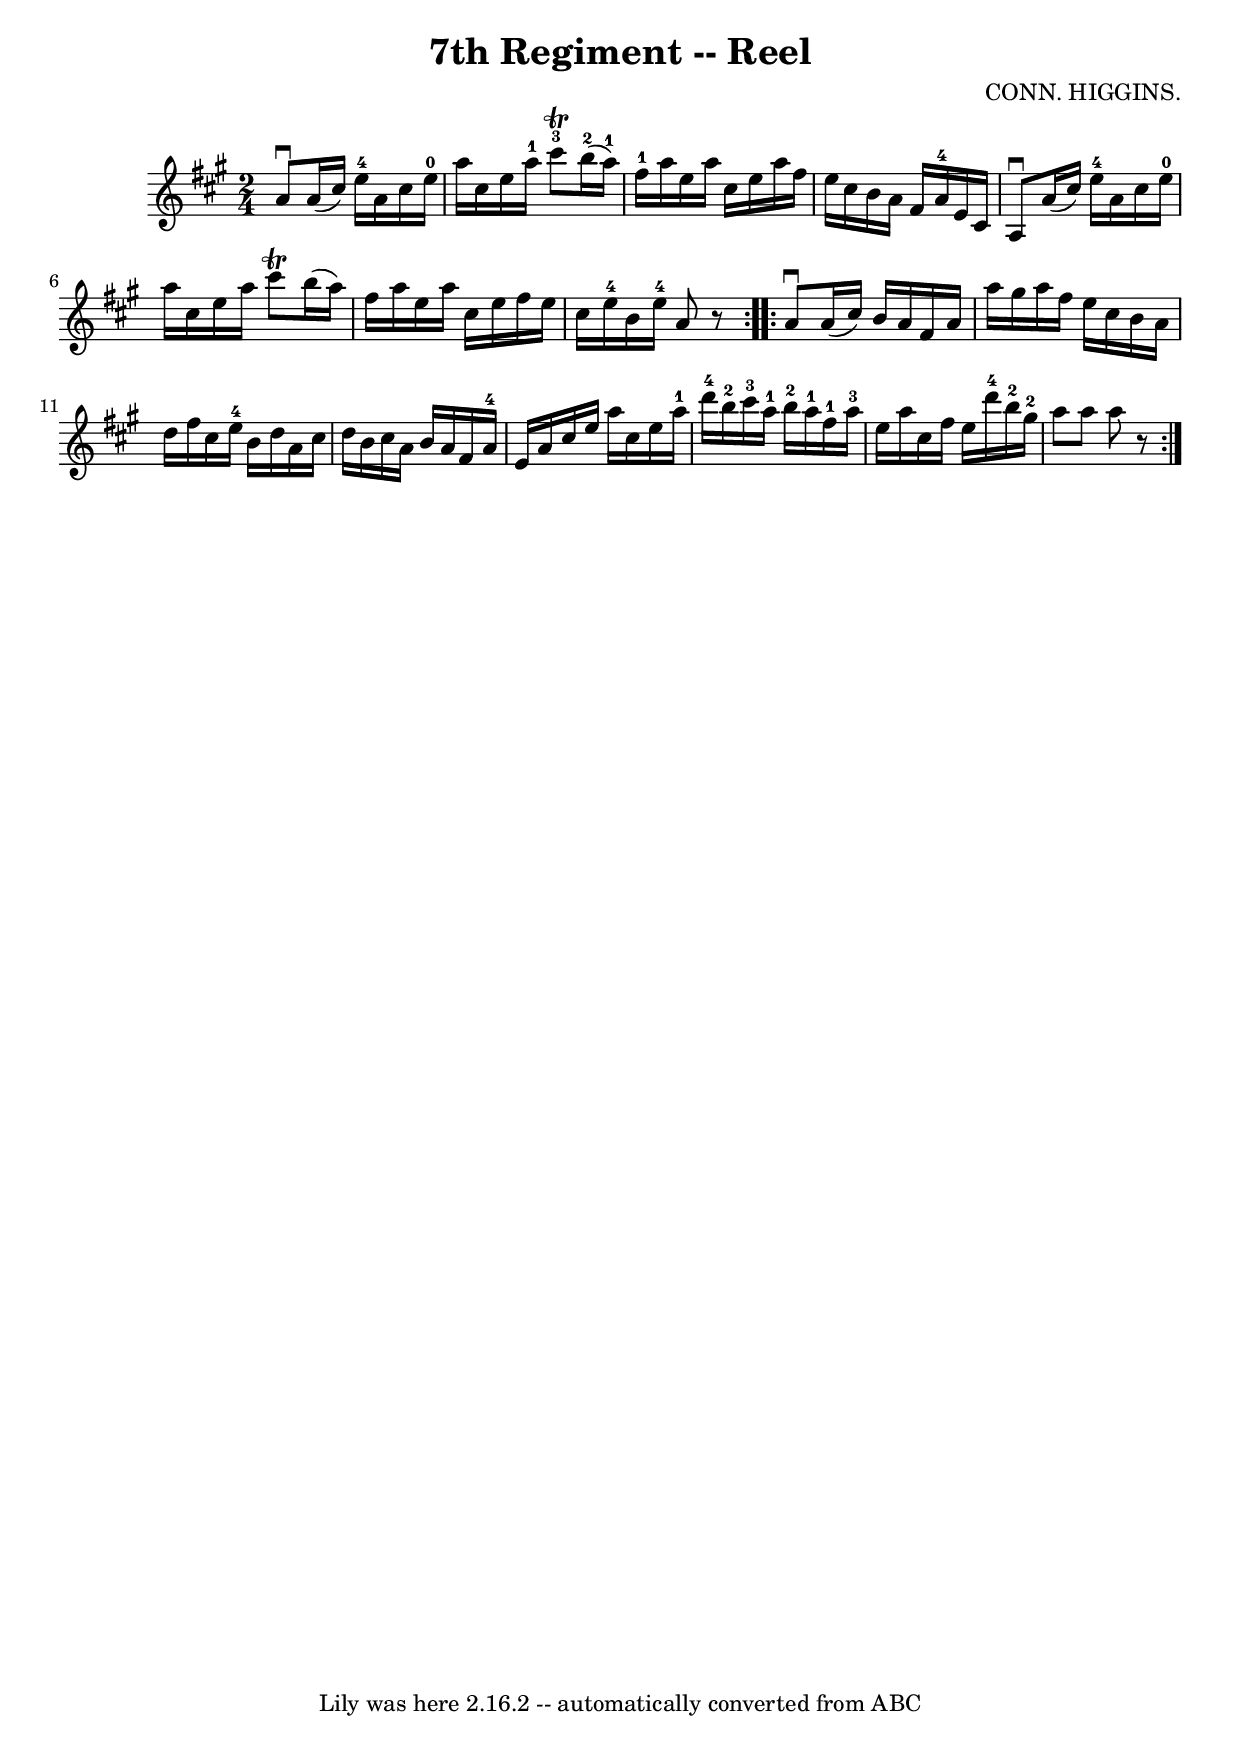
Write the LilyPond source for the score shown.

\version "2.16.2"
\include "Mammoth.ily"
\header {
  %% book = "Ryan's Mammoth Collection"
  composer = "CONN. HIGGINS."
  crossRefNumber = "1"
  footnotes = "\\\\Similar to Flowing Tide Hornpipe\\\\363"
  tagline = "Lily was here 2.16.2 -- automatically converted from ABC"
  title = "7th Regiment -- Reel"

}
voicedefault =  {



  \repeat volta 2 {

    \time 2/4 
    \key a \major

    a'8^\downbow a'16 (cis''16) e''16-4   
    a'16 cis''16 e''16-0   |
    a''16 cis''16 e''16 a''16 -1 cis'''8-3^\trill b''16-2(a''16-1)   |
    
    fis''16-1 a''16 e''16 a''16 cis''16 e''16 a''16 fis''16  
    |
    e''16 cis''16 b'16 a'16 fis'16 a'16-4 e'16   
    cis'16    |
    a8^\downbow a'16 (cis''16) e''16-4   
    a'16 cis''16 e''16-0   |
    a''16 cis''16 e''16 a''16   
    cis'''8^\trill b''16 (a''16)   |
    fis''16 a''16 e''16   
    a''16 cis''16 e''16 fis''16 e''16    |
    cis''16 e''16 -4 b'16 e''16-4 a'8    r8   
  }     
  \repeat volta 2 {
    a'8^\downbow 
    a'16 (cis''16) b'16 a'16 fis'16 a'16    |
    a''16    
    gis''16 a''16 fis''16 e''16 cis''16 b'16 a'16    |
    
    d''16 fis''16 cis''16 e''16-4 b'16 d''16 a'16 cis''16    
    |
    d''16 b'16 cis''16 a'16 b'16 a'16 fis'16 a'16 -4   |
    e'16 a'16 cis''16 e''16 a''16 cis''16    
    e''16 a''16-1   |
    d'''16-4 b''16-2 cis'''16-3   
    a''16-1 b''16-2 a''16-1 fis''16-1 a''16-3   |
    
    e''16 a''16 cis''16 fis''16 e''16 d'''16-4 b''16-2   
    gis''16-2   |
    a''8 a''8 a''8    r8   
  }   

}

\score{
  <<

    \context Staff="default"
    {
      \voicedefault 
      
    }

  >>
  \layout {
    
  }
  \midi {
  }

}
